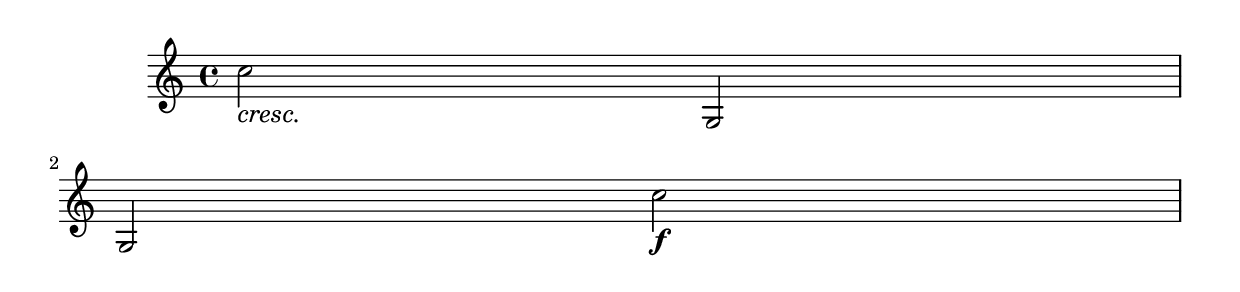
\version "2.16.0"

\header {
  texidoc = "Setting the style of a @code{DynamicTextSpanner} to @code{'none}
to hide the line altogether should also work over line breaks.
"
}

\relative c'' {
  \override DynamicTextSpanner #'style = #'none
  c2\cresc g,2
  \break
  g2 c'2\f
}
